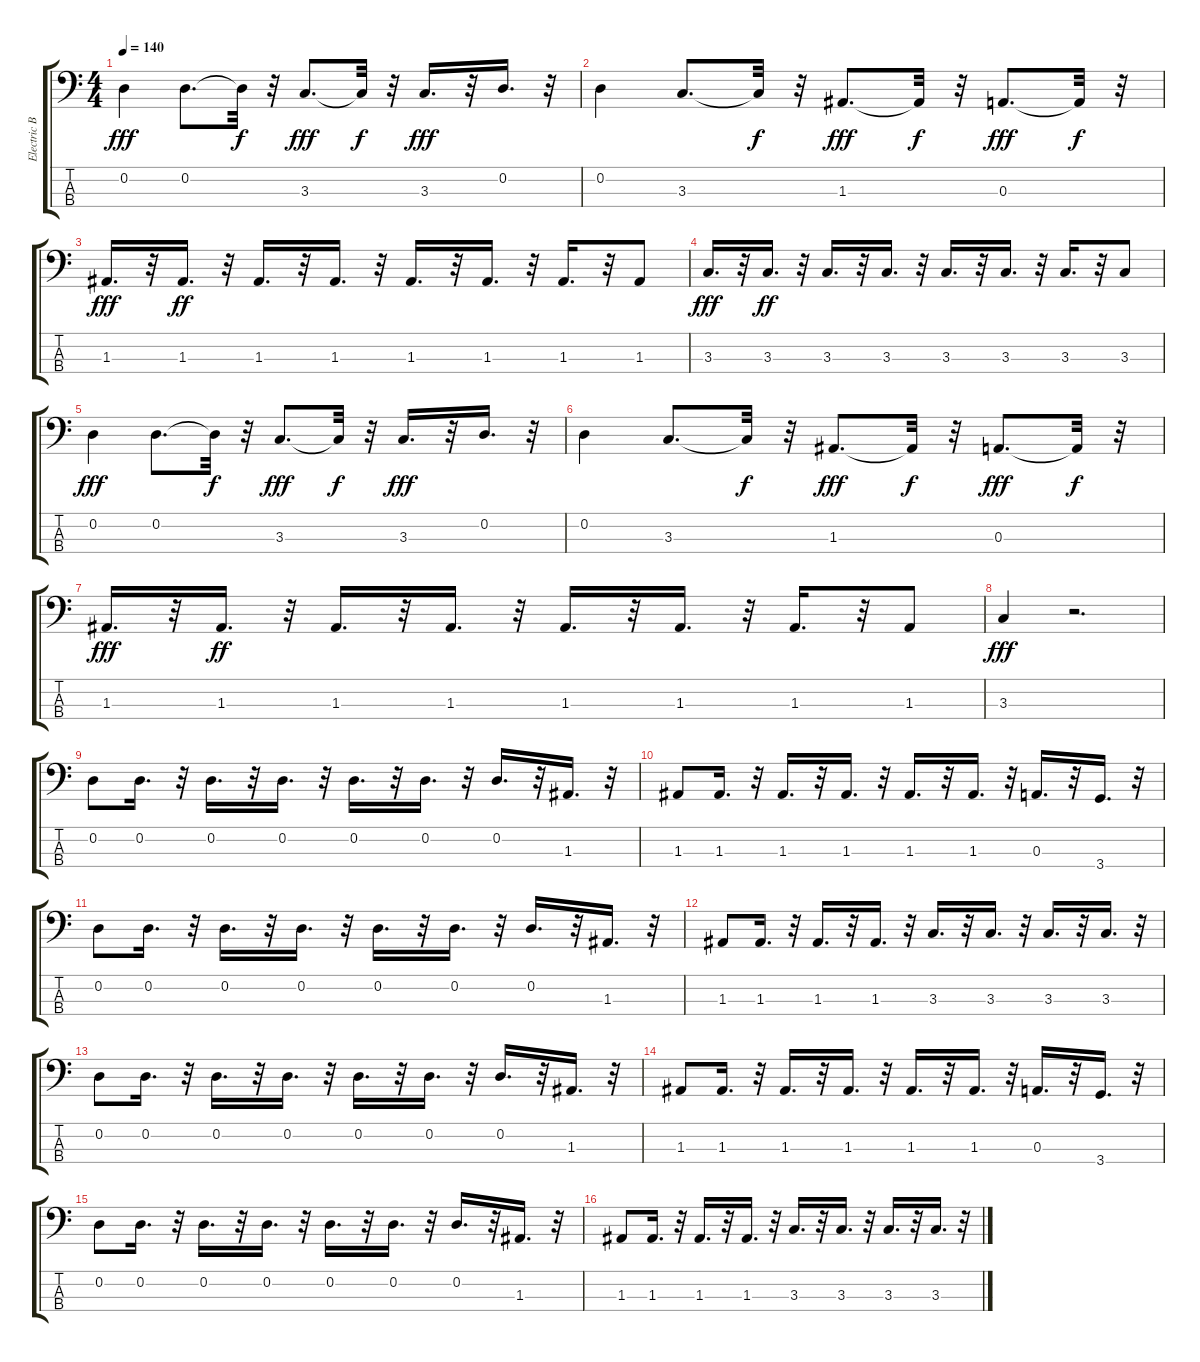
\track ("Electric Bass" "Electric B") {instrument electricbassfinger}
\staff {score tabs}
\tuning (G2 D2 A1 E1) {hide}
\ts (4 4)
\tempo 140
\clef f4
\ks c
0.2.4{dy fff} 0.2.8{d} 0.2{t}.32{dy f} r.32 3.3.8{d dy fff} 3.3{t}.32{dy f} r.32 3.3.16{d dy fff} r.32 0.2.16{d} r.32 |
0.2.4 3.3.8{d} 3.3{t}.32{dy f} r.32 1.3.8{d dy fff} 1.3{t}.32{dy f} r.32 0.3.8{d dy fff} 0.3{t}.32{dy f} r.32 |
1.3.16{d dy fff} r.32 1.3.16{d dy ff} r.32 1.3.16{d} r.32 1.3.16{d} r.32 1.3.16{d} r.32 1.3.16{d} r.32 1.3.16{d} r.32 1.3.8 |
3.3.16{d dy fff} r.32 3.3.16{d dy ff} r.32 3.3.16{d} r.32 3.3.16{d} r.32 3.3.16{d} r.32 3.3.16{d} r.32 3.3.16{d} r.32 3.3.8 |
0.2.4{dy fff} 0.2.8{d} 0.2{t}.32{dy f} r.32 3.3.8{d dy fff} 3.3{t}.32{dy f} r.32 3.3.16{d dy fff} r.32 0.2.16{d} r.32 |
0.2.4 3.3.8{d} 3.3{t}.32{dy f} r.32 1.3.8{d dy fff} 1.3{t}.32{dy f} r.32 0.3.8{d dy fff} 0.3{t}.32{dy f} r.32 |
1.3.16{d dy fff} r.32 1.3.16{d dy ff} r.32 1.3.16{d} r.32 1.3.16{d} r.32 1.3.16{d} r.32 1.3.16{d} r.32 1.3.16{d} r.32 1.3.8 |
3.3.4{dy fff} r.2{d} |
0.2.8 0.2.16{d} r.32 0.2.16{d} r.32 0.2.16{d} r.32 0.2.16{d} r.32 0.2.16{d} r.32 0.2.16{d} r.32 1.3.16{d} r.32 |
1.3.8 1.3.16{d} r.32 1.3.16{d} r.32 1.3.16{d} r.32 1.3.16{d} r.32 1.3.16{d} r.32 0.3.16{d} r.32 3.4.16{d} r.32 |
0.2.8 0.2.16{d} r.32 0.2.16{d} r.32 0.2.16{d} r.32 0.2.16{d} r.32 0.2.16{d} r.32 0.2.16{d} r.32 1.3.16{d} r.32 |
1.3.8 1.3.16{d} r.32 1.3.16{d} r.32 1.3.16{d} r.32 3.3.16{d} r.32 3.3.16{d} r.32 3.3.16{d} r.32 3.3.16{d} r.32 |
0.2.8 0.2.16{d} r.32 0.2.16{d} r.32 0.2.16{d} r.32 0.2.16{d} r.32 0.2.16{d} r.32 0.2.16{d} r.32 1.3.16{d} r.32 |
1.3.8 1.3.16{d} r.32 1.3.16{d} r.32 1.3.16{d} r.32 1.3.16{d} r.32 1.3.16{d} r.32 0.3.16{d} r.32 3.4.16{d} r.32 |
0.2.8 0.2.16{d} r.32 0.2.16{d} r.32 0.2.16{d} r.32 0.2.16{d} r.32 0.2.16{d} r.32 0.2.16{d} r.32 1.3.16{d} r.32 |
1.3.8 1.3.16{d} r.32 1.3.16{d} r.32 1.3.16{d} r.32 3.3.16{d} r.32 3.3.16{d} r.32 3.3.16{d} r.32 3.3.16{d} r.32
